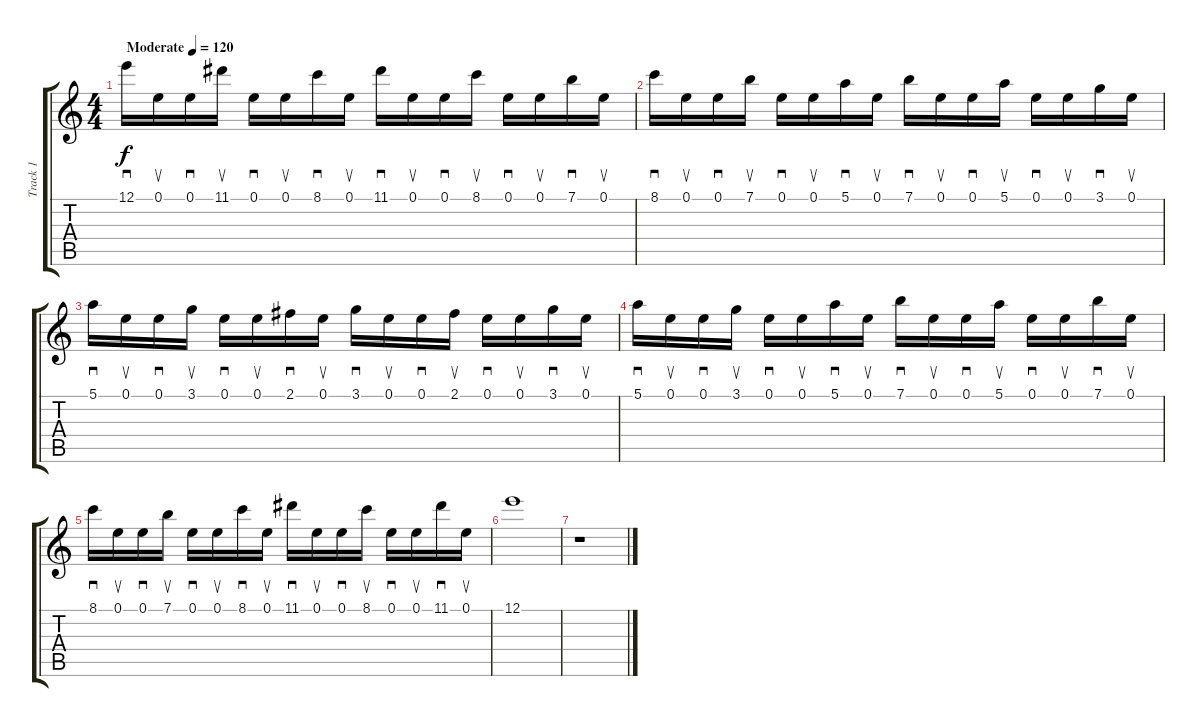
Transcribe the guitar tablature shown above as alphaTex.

\track ("Track 1" "Track 1") {instrument acousticguitarsteel}
\staff {score tabs}
\tuning (E4 B3 G3 D3 A2 E2) {hide}
\ts (4 4)
\tempo (120 "Moderate")
\clef g2
\ks c
12.1.16{sd dy f instrument acousticguitarsteel} 0.1.16{su} 0.1.16{sd} 11.1.16{su} 0.1.16{sd} 0.1.16{su} 8.1.16{sd} 0.1.16{su} 11.1.16{sd} 0.1.16{su} 0.1.16{sd} 8.1.16{su} 0.1.16{sd} 0.1.16{su} 7.1.16{sd} 0.1.16{su} |
8.1.16{sd} 0.1.16{su} 0.1.16{sd} 7.1.16{su} 0.1.16{sd} 0.1.16{su} 5.1.16{sd} 0.1.16{su} 7.1.16{sd} 0.1.16{su} 0.1.16{sd} 5.1.16{su} 0.1.16{sd} 0.1.16{su} 3.1.16{sd} 0.1.16{su} |
5.1.16{sd} 0.1.16{su} 0.1.16{sd} 3.1.16{su} 0.1.16{sd} 0.1.16{su} 2.1.16{sd} 0.1.16{su} 3.1.16{sd} 0.1.16{su} 0.1.16{sd} 2.1.16{su} 0.1.16{sd} 0.1.16{su} 3.1.16{sd} 0.1.16{su} |
5.1.16{sd} 0.1.16{su} 0.1.16{sd} 3.1.16{su} 0.1.16{sd} 0.1.16{su} 5.1.16{sd} 0.1.16{su} 7.1.16{sd} 0.1.16{su} 0.1.16{sd} 5.1.16{su} 0.1.16{sd} 0.1.16{su} 7.1.16{sd} 0.1.16{su} |
8.1.16{sd} 0.1.16{su} 0.1.16{sd} 7.1.16{su} 0.1.16{sd} 0.1.16{su} 8.1.16{sd} 0.1.16{su} 11.1.16{sd} 0.1.16{su} 0.1.16{sd} 8.1.16{su} 0.1.16{sd} 0.1.16{su} 11.1.16{sd} 0.1.16{su} |
12.1.1 |
r.1
